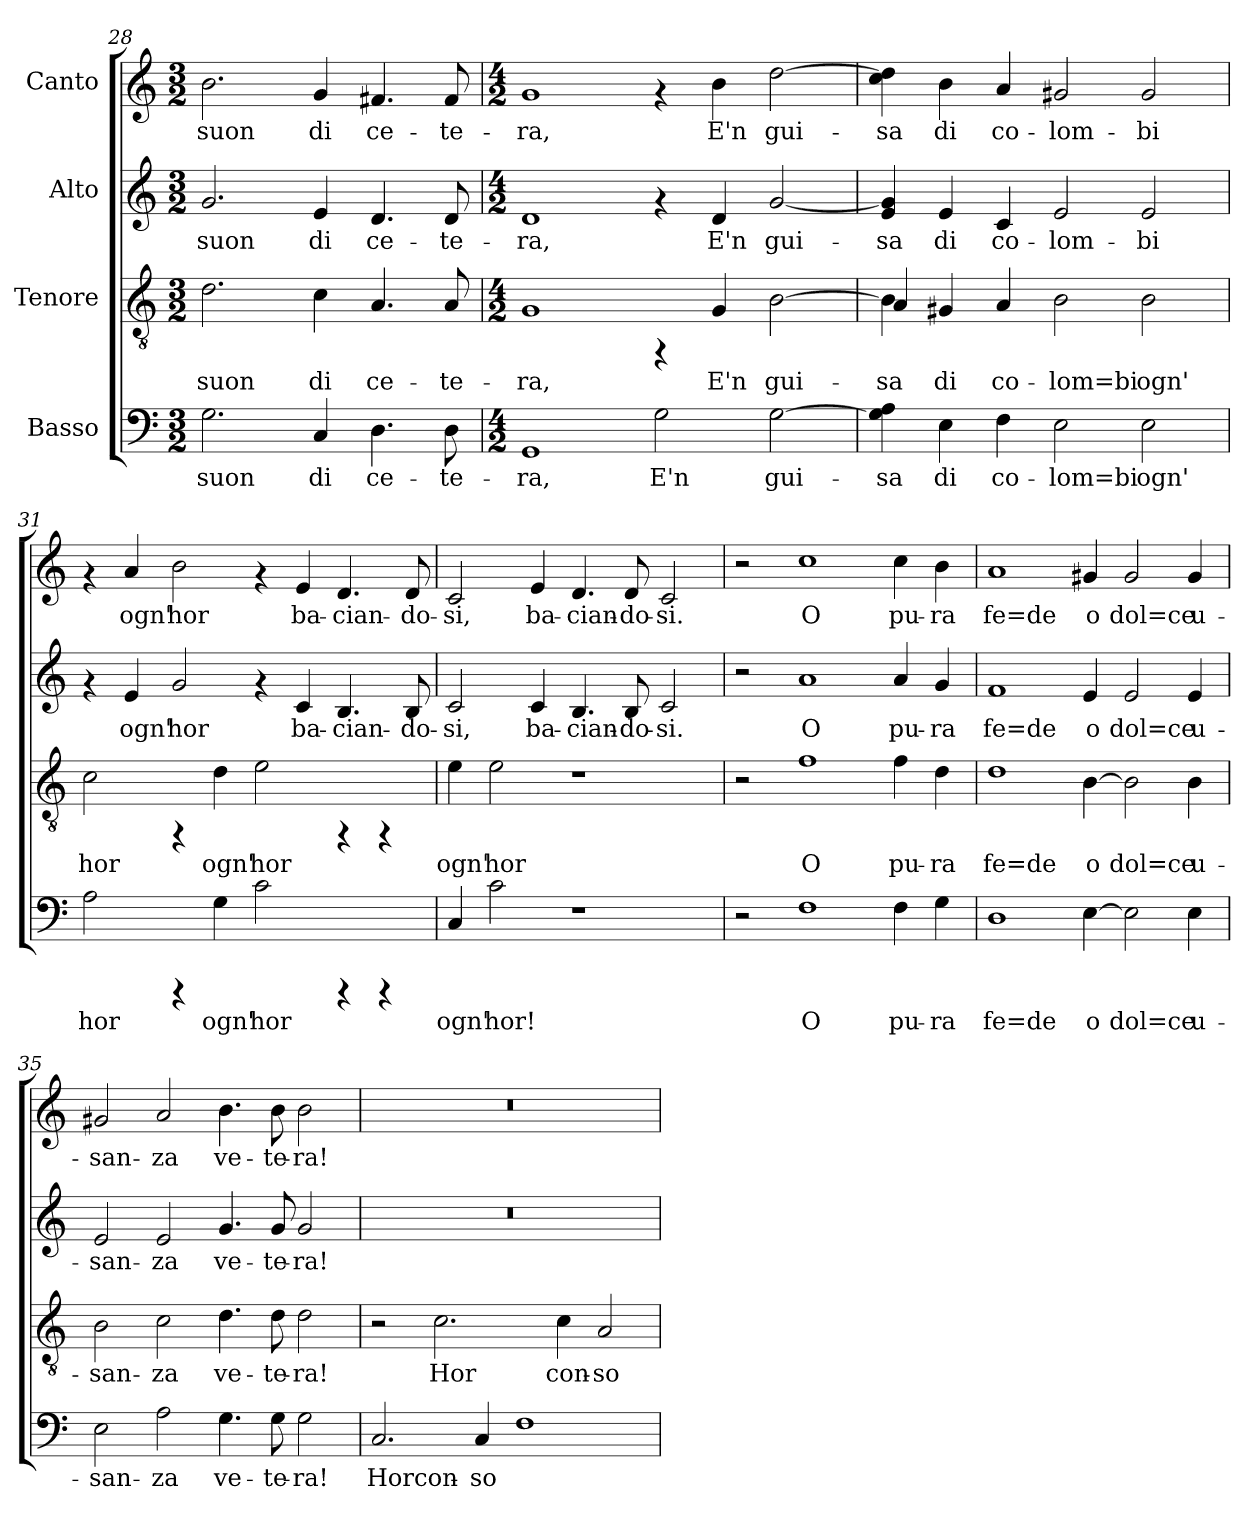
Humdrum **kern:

**kern	**text	**kern	**text	**kern	**text	**kern	**text
*part4	*part4	*part3	*part3	*part2	*part2	*part1	*part1
*staff4	*staff4	*staff3	*staff3	*staff2	*staff2	*staff1	*staff1
*I"Basso	*	*I"Tenore	*	*I"Alto	*	*I"Canto	*
*clefF4	*	*clefGv2	*	*clefG2	*	*clefG2	*
*k[]	*	*k[]	*	*k[]	*	*k[]	*
*C:	*	*C:	*	*C:	*	*C:	*
*M3/2	*	*M3/2	*	*M3/2	*	*M3/2	*
=28	=28	=28	=28	=28	=28	=28	=28
!	!LO:LY:b:cj	!	!LO:LY:b:cj	!	!LO:LY:b:cj	!	!LO:LY:b:cj
2.G\	suon	2.d\	suon	2.g/	suon	2.b\	suon
!	!LO:LY:b:cj	!	!LO:LY:b:cj	!	!LO:LY:b:cj	!	!LO:LY:b:cj
4C/	di	4c\	di	4e/	di	4g/	di
!	!LO:LY:b:cj	!	!LO:LY:b:cj	!	!LO:LY:b:cj	!	!LO:LY:b:cj
4.D\	ce-	4.A/	ce-	4.d/	ce-	4.f#X/	ce-
!	!LO:LY:b:cj	!	!LO:LY:b:cj	!	!LO:LY:b:cj	!	!LO:LY:b:cj
8D\	-te-	8A/	-te-	8d/	-te-	8f#/	-te-
=29	=29	=29	=29	=29	=29	=29	=29
*M4/2	*	*M4/2	*	*M4/2	*	*M4/2	*
!	!LO:LY:b:cj	!	!LO:LY:b:cj	!	!LO:LY:b:cj	!	!LO:LY:b:cj
1GG	-ra,	1G	-ra,	1d	-ra,	1g	-ra,
!	!LO:LY:b:cj	!	!	!	!	!	!
2G\	E'n	4rFF	.	4rf	.	4rf	.
!	!	!	!LO:LY:b:cj	!	!LO:LY:b:cj	!	!LO:LY:b:cj
.	.	4G/	E'n	4d/	E'n	4b\	E'n
!	!LO:LY:b:cj	!	!LO:LY:b:cj	!	!LO:LY:b:cj	!	!LO:LY:b:cj
[>2G\	gui-	[>2B\	gui-	[>2g/	gui-	[>2dd\	gui-
!!LO:PB:g=z
=30	=30	=30	=30	=30	=30	=30	=30
!	!LO:LY:b:cj	!	!LO:LY:b:cj	!	!LO:LY:b:cj	!	!LO:LY:b:cj
*	*	*^	*	*	*	*	*
4G\] 4A\	-sa	4B\]	4A/	-sa	4g/] 4e/	-sa	4dd\] 4cc\	-sa
!	!LO:LY:b:cj	!	!	!LO:LY:b:cj	!	!LO:LY:b:cj	!	!LO:LY:b:cj
4E\	di	4G#X/	1.ryy	di	4e/	di	4b\	di
!	!LO:LY:b:cj	!	!	!LO:LY:b:cj	!	!LO:LY:b:cj	!	!LO:LY:b:cj
4F\	co-	4A/	.	co-	4c/	co-	4a/	co-
!	!LO:LY:b:cj	!	!	!LO:LY:b:cj	!	!LO:LY:b:cj	!	!LO:LY:b:cj
2E\	-lom=bi	2B\	.	-lom=bi	2e/	-lom-	2g#X/	-lom-
!	!LO:LY:b:cj	!	!	!LO:LY:b:cj	!	!LO:LY:b:cj	!	!LO:LY:b:cj
2E\	ogn'	2B\	.	ogn'	2e/	-bi	2g#/	-bi
*	*	*v	*v	*	*	*	*	*
=31	=31	=31	=31	=31	=31	=31	=31
!	!LO:LY:b:cj	!	!LO:LY:b:cj	!	!	!	!
2A\	hor	2c\	hor	4rf	.	4rf	.
!	!	!	!	!	!LO:LY:b:cj	!	!LO:LY:b:cj
.	.	.	.	4e/	ogn'	4a/	ogn'
!	!	!	!	!	!LO:LY:b:cj	!	!LO:LY:b:cj
4rCCC	.	4rFF	.	2g/	hor	2b\	hor
!	!LO:LY:b:cj	!	!LO:LY:b:cj	!	!	!	!
4G\	ogn'	4d\	ogn'	.	.	.	.
!	!LO:LY:b:cj	!	!LO:LY:b:cj	!	!	!	!
2c\	hor	2e\	hor	4rf	.	4rf	.
!	!	!	!	!	!LO:LY:b:cj	!	!LO:LY:b:cj
.	.	.	.	4c/	ba-	4e/	ba-
!	!	!	!	!	!LO:LY:b:cj	!	!LO:LY:b:cj
4rCCC	.	4rFF	.	4.B/	-cian-	4.d/	-cian-
4rCCC	.	4rFF	.	.	.	.	.
!	!	!	!	!	!LO:LY:b:cj	!	!LO:LY:b:cj
.	.	.	.	8B/	-do-	8d/	-do-
=32	=32	=32	=32	=32	=32	=32	=32
!	!LO:LY:b:cj	!	!LO:LY:b:cj	!	!LO:LY:b:cj	!	!LO:LY:b:cj
4C/	ogn'	4e\	ogn'	2c/	-si,	2c/	-si,
!	!LO:LY:b:cj	!	!LO:LY:b:cj	!	!	!	!
2c\	hor!	2e\	hor	.	.	.	.
!	!	!	!	!	!LO:LY:b:cj	!	!LO:LY:b:cj
.	.	.	.	4c/	ba-	4e/	ba-
!	!	!	!	!	!LO:LY:b:cj	!	!LO:LY:b:cj
1r	.	1r	.	4.B/	-cian-	4.d/	-cian-
!	!	!	!	!	!LO:LY:b:cj	!	!LO:LY:b:cj
.	.	.	.	8B/	-do-	8d/	-do-
!	!	!	!	!	!LO:LY:b:cj	!	!LO:LY:b:cj
.	.	.	.	2c/	-si.	2c/	-si.
=33	=33	=33	=33	=33	=33	=33	=33
2r	.	2r	.	2r	.	2r	.
!	!LO:LY:b:cj	!	!LO:LY:b:cj	!	!LO:LY:b:cj	!	!LO:LY:b:cj
1F	O	1f	O	1a	O	1cc	O
!	!LO:LY:b:cj	!	!LO:LY:b:cj	!	!LO:LY:b:cj	!	!LO:LY:b:cj
4F\	pu-	4f\	pu-	4a/	pu-	4cc\	pu-
!	!LO:LY:b:cj	!	!LO:LY:b:cj	!	!LO:LY:b:cj	!	!LO:LY:b:cj
4G\	-ra	4d\	-ra	4g/	-ra	4b\	-ra
=34	=34	=34	=34	=34	=34	=34	=34
!	!LO:LY:b:cj	!	!LO:LY:b:cj	!	!LO:LY:b:cj	!	!LO:LY:b:cj
1D	fe=de	1d	fe=de	1f	fe=de	1a	fe=de
!	!LO:LY:b:cj	!	!LO:LY:b:cj	!	!LO:LY:b:cj	!	!LO:LY:b:cj
[<4E\	o	[<4B\	o	4e/	o	4g#X/	o
!	!LO:LY:b:cj	!	!LO:LY:b:cj	!	!LO:LY:b:cj	!	!LO:LY:b:cj
2E\]	dol=ce	2B\]	dol=ce	2e/	dol=ce	2g#/	dol=ce
!	!LO:LY:b:cj	!	!LO:LY:b:cj	!	!LO:LY:b:cj	!	!LO:LY:b:cj
4E\	u-	4B\	u-	4e/	u-	4g#/	u-
=35	=35	=35	=35	=35	=35	=35	=35
!	!LO:LY:b:cj	!	!LO:LY:b:cj	!	!LO:LY:b:cj	!	!LO:LY:b:cj
2E\	-san-	2B\	-san-	2e/	-san-	2g#X/	-san-
!	!LO:LY:b:cj	!	!LO:LY:b:cj	!	!LO:LY:b:cj	!	!LO:LY:b:cj
2A\	-za	2c\	-za	2e/	-za	2a/	-za
!	!LO:LY:b:cj	!	!LO:LY:b:cj	!	!LO:LY:b:cj	!	!LO:LY:b:cj
4.G\	ve-	4.d\	ve-	4.g/	ve-	4.b\	ve-
!	!LO:LY:b:cj	!	!LO:LY:b:cj	!	!LO:LY:b:cj	!	!LO:LY:b:cj
8G\	-te-	8d\	-te-	8g/	-te-	8b\	-te-
!	!LO:LY:b:cj	!	!LO:LY:b:cj	!	!LO:LY:b:cj	!	!LO:LY:b:cj
2G\	-ra!	2d\	-ra!	2g/	-ra!	2b\	-ra!
!!LO:LB:g=z
=36	=36	=36	=36	=36	=36	=36	=36
!	!LO:LY:b:cj	!	!	!	!	!	!
2.C/	Horcon-	2r	.	0r	.	0r	.
!	!	!	!LO:LY:b:cj	!	!	!	!
.	.	2.c\	Hor	.	.	.	.
!	!LO:LY:b:cj	!	!	!	!	!	!
4C/	-so-	.	.	.	.	.	.
!	!LO:LY:b:cj	!	!	!	!	!	!
1F	--	.	.	.	.	.	.
!	!	!	!LO:LY:b:cj	!	!	!	!
.	.	4c\	con-	.	.	.	.
!	!	!	!LO:LY:b:cj	!	!	!	!
.	.	2A/	-so-	.	.	.	.
=	=	=	=	=	=	=	=
*-	*-	*-	*-	*-	*-	*-	*-
